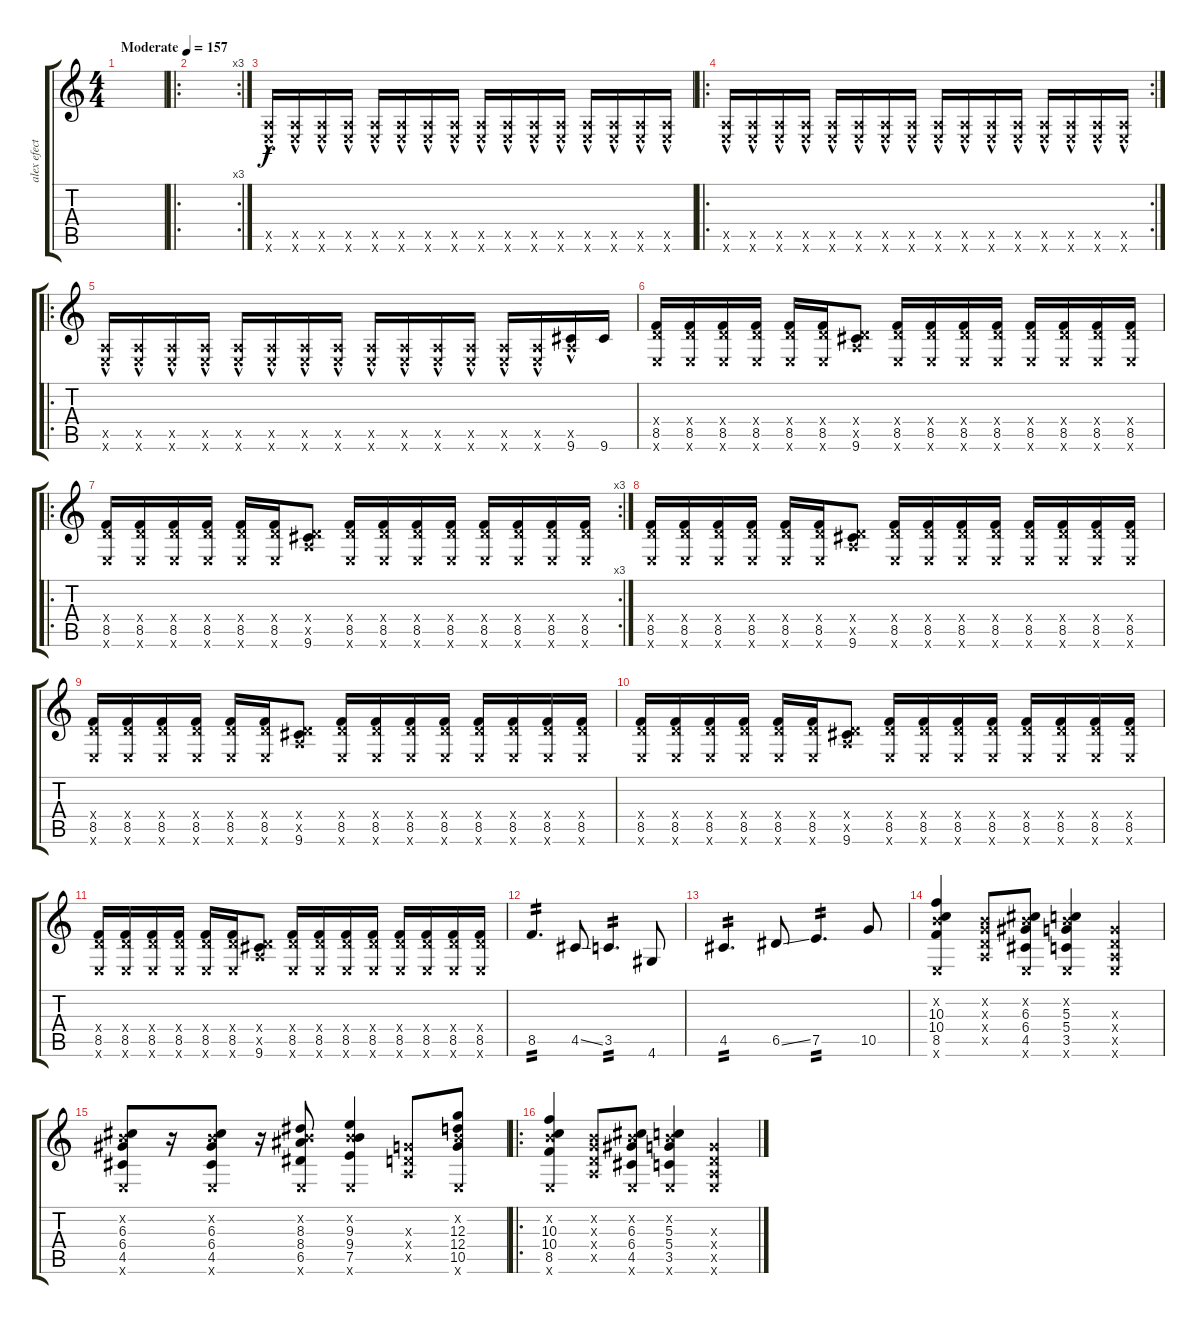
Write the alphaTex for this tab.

\track ("alex efecto" "alex efect") {instrument overdrivenguitar}
\staff {score tabs}
\tuning (E4 B3 G3 D3 A2 E2) {hide}
\ts (4 4)
\tempo (157 "Moderate")
\clef g2
\ks c
|
\ro
\rc 3
|
(0.5{hac x} 0.6{hac x}).16 (0.5{hac x} 0.6{hac x}).16 (0.5{hac x} 0.6{hac x}).16 (0.5{hac x} 0.6{hac x}).16 (0.5{hac x} 0.6{hac x}).16 (0.5{hac x} 0.6{hac x}).16 (0.5{hac x} 0.6{hac x}).16 (0.5{hac x} 0.6{hac x}).16 (0.5{hac x} 0.6{hac x}).16 (0.5{hac x} 0.6{hac x}).16 (0.5{hac x} 0.6{hac x}).16 (0.5{hac x} 0.6{hac x}).16 (0.5{hac x} 0.6{hac x}).16 (0.5{hac x} 0.6{hac x}).16 (0.5{hac x} 0.6{hac x}).16 (0.5{hac x} 0.6{hac x}).16 |
\ro
\rc 2
(0.5{hac x} 0.6{hac x}).16 (0.5{hac x} 0.6{hac x}).16 (0.5{hac x} 0.6{hac x}).16 (0.5{hac x} 0.6{hac x}).16 (0.5{hac x} 0.6{hac x}).16 (0.5{hac x} 0.6{hac x}).16 (0.5{hac x} 0.6{hac x}).16 (0.5{hac x} 0.6{hac x}).16 (0.5{hac x} 0.6{hac x}).16 (0.5{hac x} 0.6{hac x}).16 (0.5{hac x} 0.6{hac x}).16 (0.5{hac x} 0.6{hac x}).16 (0.5{hac x} 0.6{hac x}).16 (0.5{hac x} 0.6{hac x}).16 (0.5{hac x} 0.6{hac x}).16 (0.5{hac x} 0.6{hac x}).16 |
\ro
(0.5{hac x} 0.6{hac x}).16 (0.5{hac x} 0.6{hac x}).16 (0.5{hac x} 0.6{hac x}).16 (0.5{hac x} 0.6{hac x}).16 (0.5{hac x} 0.6{hac x}).16 (0.5{hac x} 0.6{hac x}).16 (0.5{hac x} 0.6{hac x}).16 (0.5{hac x} 0.6{hac x}).16 (0.5{hac x} 0.6{hac x}).16 (0.5{hac x} 0.6{hac x}).16 (0.5{hac x} 0.6{hac x}).16 (0.5{hac x} 0.6{hac x}).16 (0.5{hac x} 0.6{hac x}).16 (0.5{hac x} 0.6{hac x}).16 (0.5{hac x} 9.6{hac}).16 9.6.16{dy f} |
(0.4{x} 8.5 0.6{x}).16 (0.4{x} 8.5 0.6{x}).16 (0.4{x} 8.5 0.6{x}).16 (0.4{x} 8.5 0.6{x}).16 (0.4{x} 8.5 0.6{x}).16 (0.4{x} 8.5 0.6{x}).16 (0.4{x} 0.5{x} 9.6).8 (0.4{x} 8.5 0.6{x}).16 (0.4{x} 8.5 0.6{x}).16 (0.4{x} 8.5 0.6{x}).16 (0.4{x} 8.5 0.6{x}).16 (0.4{x} 8.5 0.6{x}).16 (0.4{x} 8.5 0.6{x}).16 (0.4{x} 8.5 0.6{x}).16 (0.4{x} 8.5 0.6{x}).16 |
\ro
\rc 3
(0.4{x} 8.5 0.6{x}).16 (0.4{x} 8.5 0.6{x}).16 (0.4{x} 8.5 0.6{x}).16 (0.4{x} 8.5 0.6{x}).16 (0.4{x} 8.5 0.6{x}).16 (0.4{x} 8.5 0.6{x}).16 (0.4{x} 0.5{x} 9.6).8 (0.4{x} 8.5 0.6{x}).16 (0.4{x} 8.5 0.6{x}).16 (0.4{x} 8.5 0.6{x}).16 (0.4{x} 8.5 0.6{x}).16 (0.4{x} 8.5 0.6{x}).16 (0.4{x} 8.5 0.6{x}).16 (0.4{x} 8.5 0.6{x}).16 (0.4{x} 8.5 0.6{x}).16 |
(0.4{x} 8.5 0.6{x}).16 (0.4{x} 8.5 0.6{x}).16 (0.4{x} 8.5 0.6{x}).16 (0.4{x} 8.5 0.6{x}).16 (0.4{x} 8.5 0.6{x}).16 (0.4{x} 8.5 0.6{x}).16 (0.4{x} 0.5{x} 9.6).8 (0.4{x} 8.5 0.6{x}).16 (0.4{x} 8.5 0.6{x}).16 (0.4{x} 8.5 0.6{x}).16 (0.4{x} 8.5 0.6{x}).16 (0.4{x} 8.5 0.6{x}).16 (0.4{x} 8.5 0.6{x}).16 (0.4{x} 8.5 0.6{x}).16 (0.4{x} 8.5 0.6{x}).16 |
(0.4{x} 8.5 0.6{x}).16 (0.4{x} 8.5 0.6{x}).16 (0.4{x} 8.5 0.6{x}).16 (0.4{x} 8.5 0.6{x}).16 (0.4{x} 8.5 0.6{x}).16 (0.4{x} 8.5 0.6{x}).16 (0.4{x} 0.5{x} 9.6).8 (0.4{x} 8.5 0.6{x}).16 (0.4{x} 8.5 0.6{x}).16 (0.4{x} 8.5 0.6{x}).16 (0.4{x} 8.5 0.6{x}).16 (0.4{x} 8.5 0.6{x}).16 (0.4{x} 8.5 0.6{x}).16 (0.4{x} 8.5 0.6{x}).16 (0.4{x} 8.5 0.6{x}).16 |
(0.4{x} 8.5 0.6{x}).16 (0.4{x} 8.5 0.6{x}).16 (0.4{x} 8.5 0.6{x}).16 (0.4{x} 8.5 0.6{x}).16 (0.4{x} 8.5 0.6{x}).16 (0.4{x} 8.5 0.6{x}).16 (0.4{x} 0.5{x} 9.6).8 (0.4{x} 8.5 0.6{x}).16 (0.4{x} 8.5 0.6{x}).16 (0.4{x} 8.5 0.6{x}).16 (0.4{x} 8.5 0.6{x}).16 (0.4{x} 8.5 0.6{x}).16 (0.4{x} 8.5 0.6{x}).16 (0.4{x} 8.5 0.6{x}).16 (0.4{x} 8.5 0.6{x}).16 |
(0.4{x} 8.5 0.6{x}).16 (0.4{x} 8.5 0.6{x}).16 (0.4{x} 8.5 0.6{x}).16 (0.4{x} 8.5 0.6{x}).16 (0.4{x} 8.5 0.6{x}).16 (0.4{x} 8.5 0.6{x}).16 (0.4{x} 0.5{x} 9.6).8 (0.4{x} 8.5 0.6{x}).16 (0.4{x} 8.5 0.6{x}).16 (0.4{x} 8.5 0.6{x}).16 (0.4{x} 8.5 0.6{x}).16 (0.4{x} 8.5 0.6{x}).16 (0.4{x} 8.5 0.6{x}).16 (0.4{x} 8.5 0.6{x}).16 (0.4{x} 8.5 0.6{x}).16 |
8.5.4{d tp 2 volume 15} 4.5{ss}.8 3.5.4{d tp 2} 4.6.8 |
4.5.4{d tp 2} 6.5{ss}.8 7.5.4{d tp 2} 10.5.8 |
(0.2{x} 10.3 10.4 8.5 0.6{x}).4{volume 14 instrument electricguitarclean} (0.2{x} 0.3{x} 0.4{x} 0.5{x}).8 (0.2{x} 6.3 6.4 4.5 0.6{x}).8 (0.2{x} 5.3 5.4 3.5 0.6{x}).4 (0.3{x} 0.4{x} 0.5{x} 0.6{x}).4 |
(0.2{x} 6.3 6.4 4.5 0.6{x}).8 r.16 (0.2{x} 6.3 6.4 4.5 0.6{x}).8 r.16 (0.2{x} 8.3 8.4 6.5 0.6{x}).8 (0.2{x} 9.3 9.4 7.5 0.6{x}).4 (0.3{x} 0.4{x} 0.5{x}).8 (0.2{x} 12.3 12.4 10.5 0.6{x}).8 |
\ro
(0.2{x} 10.3 10.4 8.5 0.6{x}).4{volume 14 instrument electricguitarclean} (0.2{x} 0.3{x} 0.4{x} 0.5{x}).8 (0.2{x} 6.3 6.4 4.5 0.6{x}).8 (0.2{x} 5.3 5.4 3.5 0.6{x}).4 (0.3{x} 0.4{x} 0.5{x} 0.6{x}).4
